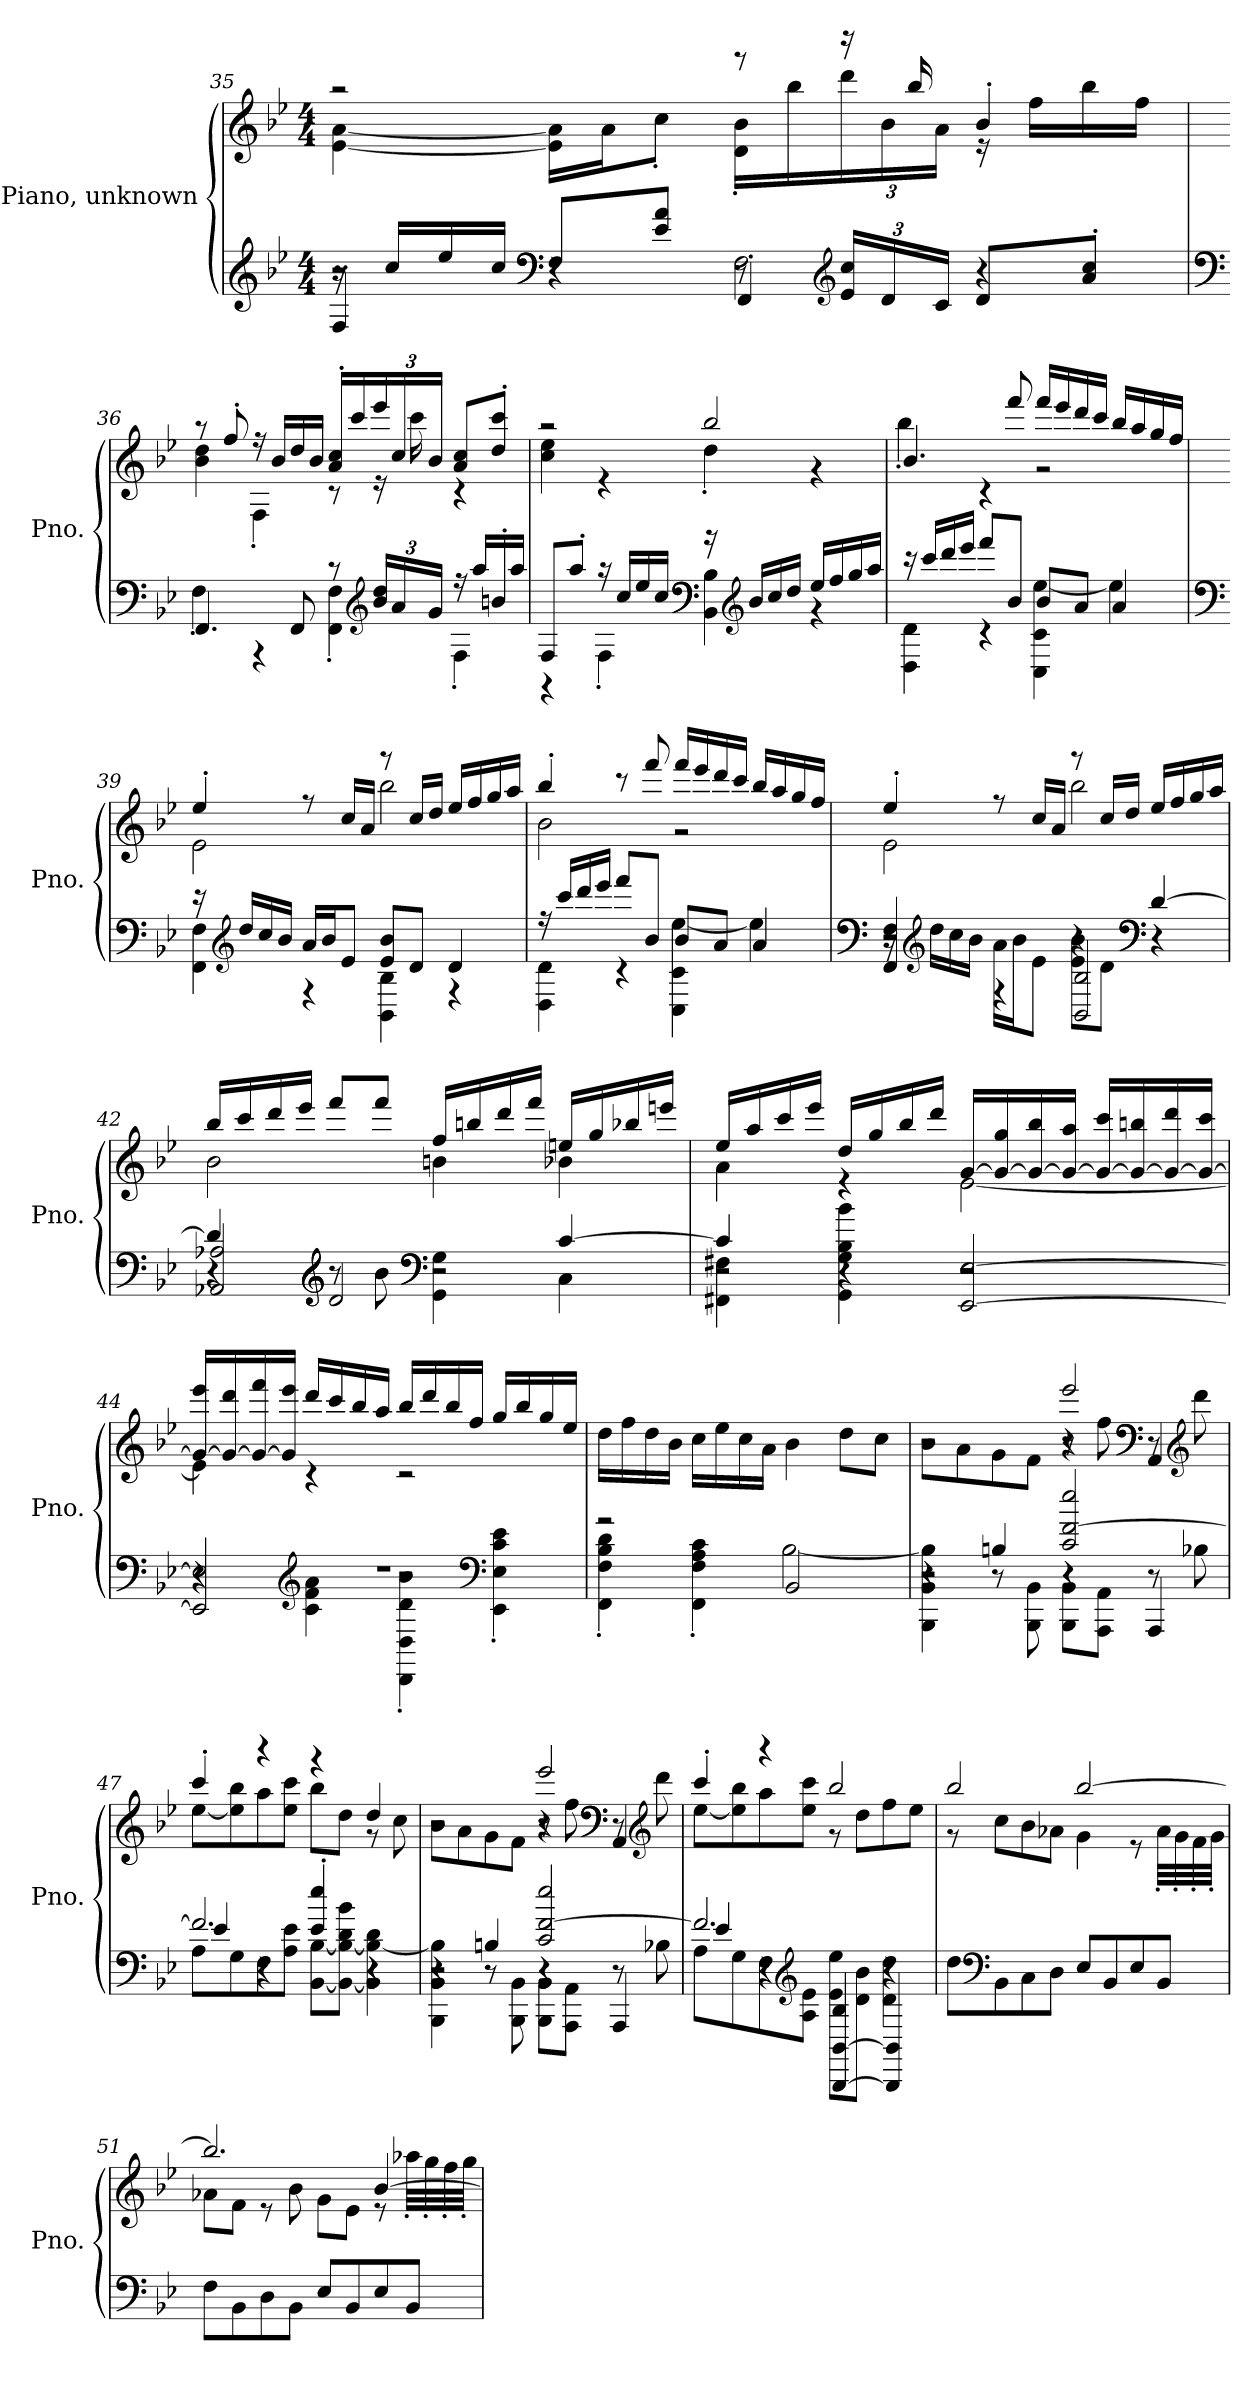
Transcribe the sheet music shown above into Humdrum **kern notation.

**kern	**kern
*part1	*part1
*staff2	*staff1
*I"Piano, unknown	*
*I'Pno.	*
!!LO:LB:g=z
*clefG2	*clefG2
*k[b-e-]	*k[b-e-]
*M4/4	*M4/4
=35	=35
*^	*^
*	*^	*	*
16r	2r	4F'/	2r	[4e-\ [4a\
16cc/LL	.	.	.	.
16ee-/	.	.	.	.
16cc/JJ	.	.	.	.
*clefF4	*	*	*	*
8F/L	.	4r	.	16e-\] 16a\]LL
.	.	.	.	16a\J
8e-/ 8a/J	.	.	.	8cc'\J
8r	2F\	4FF'/	8r	16d\' 16b-\'LL
.	.	.	.	16bb-\
*clefG2	*	*	*	*
*Xbrackettup	*	*	*	*Xbrackettup
24e-/ 24cc/LL	.	.	16r	24ddd\
24d/	.	.	.	24b-\
.	.	.	16bb-/	.
24c/JJ	.	.	.	24a\JJ
8d/L	.	4r	4b-'/	16r
.	.	.	.	16ff\LL
8a/' 8cc/'J	.	.	.	16bb-\
.	.	.	.	16ff\JJ
*v	*v	*v	*	*
=36	=36	=36
*clefF4	*	*
*^	*	*
4.FF/	4F'\	8r	4b-\ 4dd\
.	.	8ff'/	.
.	4r	16r	4F'\
.	.	16b-/LL	.
8FF/	.	16dd/	.
.	.	16b-/JJ	.
8r	4FF\' 4F\'	16a/' 16cc/'LL	8r
.	.	16ccc/	.
*clefG2	*	*	*
24b-/ 24dd/LL	.	24eee-/	16r
24a/	.	24cc/	.
.	.	.	16ccc\
24g/JJ	.	24b-/JJ	.
16r	4F'\	8a/ 8cc/L	4r
16aa/LL	.	.	.
16bn'/	.	8dd/' 8ccc/'J	.
16aa/JJ	.	.	.
!!LO:LB:g=z	!!
=37	=37	=37	=37
8F/L	4r	2r	4cc\ 4ee-\
8aa'/J	.	.	.
16r	4F'\	.	4r
16cc/LL	.	.	.
16ee-/	.	.	.
16cc/JJ	.	.	.
*clefF4	*	*	*
16r	4BB-\ 4B-\	2bb-/	4dd'\
*clefG2	*	*	*
16b-/LL	.	.	.
16cc/	.	.	.
16dd/JJ	.	.	.
16ee-/LL	4r	.	4r
16ff/	.	.	.
16gg/	.	.	.
16aa/JJ	.	.	.
=38	=38	=38	=38
16r	4D\ 4d\	4.b-/	4bb-'\
16ccc/LL	.	.	.
16ddd/	.	.	.
16eee-/JJ	.	.	.
8fff/L	4r	.	4r
8b-/J	.	8fff/	.
8b-/L	4C\ 4c\ [4ee-\	16fff/LL	2r
.	.	16eee-/	.
8a/J	.	16ddd/	.
.	.	16ccc/JJ	.
4a/	4ee-\]	16bb-/LL	.
.	.	16aa/	.
.	.	16gg/	.
.	.	16ff/JJ	.
!!LO:LB:g=z	!!
=39	=39	=39	=39
*clefF4	*	*	*
16r	4FF\ 4F\	4ee-'/	2e-\
*clefG2	*	*	*
16dd/LL	.	.	.
16cc/	.	.	.
16b-/JJ	.	.	.
16a/LL	4r	8r	.
16b-/J	.	.	.
8e-/J	.	16cc/LL	.
.	.	16a/JJ	.
8e-/ 8b-/L	4BB-\ 4B-\	8r	2bb-\
8d/J	.	16cc/LL	.
.	.	16dd/JJ	.
4d/	4r	16ee-/LL	.
.	.	16ff/	.
.	.	16gg/	.
.	.	16aa/JJ	.
=40	=40	=40	=40
16r	4D\ 4d\	4bb-'/	2b-\
16ccc/LL	.	.	.
16ddd/	.	.	.
16eee-/JJ	.	.	.
8fff/L	4r	8r	.
8b-/J	.	8fff/	.
8b-/L	4C\ 4c\ [4ee-\	16fff/LL	2r
.	.	16eee-/	.
8a/J	.	16ddd/	.
.	.	16ccc/JJ	.
4a/	4ee-\]	16bb-/LL	.
.	.	16aa/	.
.	.	16gg/	.
.	.	16ff/JJ	.
*v	*v	*	*
!!LO:PB:g=z	!!
=41	=41	=41
*clefF4	*	*
*^	*	*
*	*^	*	*
2r	16r	4FF/ 4F/	4ee-'/	2e-\
*clefG2	*	*	*	*
.	16dd\LL	.	.	.
.	16cc\	.	.	.
.	16b-\JJ	.	.	.
.	16a\LL	4r	8r	.
.	16b-\J	.	.	.
.	8e-\J	.	16cc/LL	.
.	.	.	16a/JJ	.
4r	8e-\ 8b-\L	2BB-/ 2B-/	8r	2bb-\
.	8d\J	.	16cc/LL	.
.	.	.	16dd/JJ	.
*clefF4	*	*	*	*
[4d/	4r	.	16ee-/LL	.
.	.	.	16ff/	.
.	.	.	16gg/	.
.	.	.	16aa/JJ	.
=42	=42	=42	=42	=42
4d/]	4r	2AA-X/ 2A-X/	16bb-/LL	2b-\
.	.	.	16ccc/	.
.	.	.	16ddd/	.
.	.	.	16eee-/JJ	.
*clefG2	*	*	*	*
2d/	8r	.	8fff/L	.
.	8b-\	.	8fff/J	.
*clefF4	*	*	*	*
.	4GG\ 4G\	2r	16ff/LL	4bn\
.	.	.	16bbn/	.
.	.	.	16ddd/	.
.	.	.	16fff/JJ	.
[4c/	4C\	.	16een/LL	4b-X\
.	.	.	16gg/	.
.	.	.	16bb-X/	.
.	.	.	16eeen/JJ	.
!!LO:LB:g=z	!!
=43	=43	=43	=43	=43
4c/]	4FF#X\ 4F#X\	2r	16ee-/LL	4a\
.	.	.	16aa/	.
.	.	.	16ccc/	.
.	.	.	16eee-/JJ	.
4r	4GG\ 4G\ 4B-\ 4b-\	.	16dd/LL	4r
.	.	.	16gg/	.
.	.	.	16bb-/	.
.	.	.	16ddd/JJ	.
2r	2r	[2EE-/ [2E-/	[16g/LL	[2e-\
.	.	.	16g/_ 16gg/	.
.	.	.	16g/_ 16bb-/	.
.	.	.	16g/_ 16aa/JJ	.
.	.	.	16g/_ 16ccc/LL	.
.	.	.	16g/_ 16bbn/	.
.	.	.	16g/_ 16ddd/	.
.	.	.	16g/_ 16ccc/JJ	.
=44	=44	=44	=44	=44
1r	4r	2EE-/] 2E-/]	16g/_ 16eee-/LL	4e-\]
.	.	.	16g/_ 16ddd/	.
.	.	.	16g/_ 16fff/	.
.	.	.	16g/] 16eee-/JJ	.
*clefG2	*	*	*	*
.	4c\ 4f\ 4a\	.	16ddd/LL	4r
.	.	.	16ccc/	.
.	.	.	16bb-/	.
.	.	.	16aa/JJ	.
.	4DD\' 4D\' 4d\' 4b-\'	2r	16bb-/LL	2r
.	.	.	16ddd/	.
.	.	.	16bb-/	.
.	.	.	16ff/JJ	.
*clefF4	*	*	*	*
.	4EE-\' 4E-\' 4c\' 4e-\'	.	16gg/LL	.
.	.	.	16bb-/	.
.	.	.	16gg/	.
.	.	.	16ee-/JJ	.
*	*v	*v	*	*
*	*	*v	*v
!!LO:LB:g=z
=45	=45	=45
2r	4FF\' 4F\' 4B-\' 4d\'	16dd\LL
.	.	16ff\
.	.	16dd\
.	.	16b-\JJ
.	4FF\' 4F\' 4A\' 4c\'	16cc\LL
.	.	16ee-\
.	.	16cc\
.	.	16a\JJ
2BB-/	[2B-\	4b-\
.	.	8dd\L
.	.	8cc\J
=46	=46	=46
*	*^	*^
*	*	*	*	*^
4r	4BBB-\ 4BB-\ 4B-\]	2r	2r	8b-\L	2r
.	.	.	.	8a\	.
4Bn/	8r	.	.	8g\	.
.	8BBB-\ 8BB-\	.	.	8f\J	.
2c/ [2f/ 2ee-/	8BBB-\ 8BB-\L	4r	2eee-/	8r	4r
.	8AAA\ 8AA\J	.	.	8ff\	.
*	*	*	*clefF4	*	*
.	8r	4AAA/	.	8r	4AA/
*	*	*	*clefG2	*	*
.	8B-X\	.	.	8ddd\	.
*	*	*	*	*v	*v
=47	=47	=47	=47	=47
2.f/]	8A\L	4e-/	4ccc'/	[8ee-\L
.	8G\	.	.	8ee-\] 8bb-\
.	8F\	4r	4r	8aa\
.	8A\ 8e-\J	.	.	8ee-\ 8ccc\J
.	[8BB-\ [8B-\L	4e-/' 4ee-/'	4r	8bb-\L
.	8BB-\_ 8B-\_ 8d\ 8b-\J	.	.	8dd\J
4r	4BB-\] 4B-\_ 4d\	4r	4dd/	8r
.	.	.	.	8cc\
!!LO:LB:g=z
=48	=48	=48	=48	=48
*	*	*	*	*^
4r	4BBB-\ 4BB-\ 4B-\]	2r	2r	8b-\L	2r
.	.	.	.	8a\	.
4Bn/	8r	.	.	8g\	.
.	8BBB-\ 8BB-\	.	.	8f\J	.
2c/ [2f/ 2ee-/	8BBB-\ 8BB-\L	4r	2eee-/	8r	4r
.	8AAA\ 8AA\J	.	.	8ff\	.
*	*	*	*clefF4	*	*
.	8r	4AAA/	.	8r	4AA/
*	*	*	*clefG2	*	*
.	8B-X\	.	.	8ddd\	.
*	*	*	*	*v	*v
=49	=49	=49	=49	=49
2.f/]	8A\L	4e-/	4ccc'/	[8ee-\L
.	8G\	.	.	8ee-\] 8bb-\
.	8F\	4r	4r	8aa\
*clefG2	*	*	*	*
.	8A\ 8e-\J	.	.	8ee-\ 8ccc\J
.	8e-\ 8ee-\L	[4BBB-/ [4BB-/ 4B-/	2bb-/	8r
.	8d\ 8b-\J	.	.	8dd\L
4r	4d\ 4dd\	4BBB-/] 4BB-/]	.	8ff\
.	.	.	.	8ee-\J
*v	*v	*v	*	*
=50	=50	=50
8dd\L	2bb-/	8r
*clefF4	*	*
8BB-\	.	8cc\L
8C\	.	8b-\
8D\J	.	8a-X\J
8E-/L	[2bb-/	4g\
8BB-/	.	.
8E-/	.	8r
8BB-/J	.	32a-'\LLL
.	.	32g'\
.	.	32f'\
.	.	32g'\JJJ
!!LO:LB:g=z	!!
=51	=51	=51
8F\L	2.bb-/]	8a-X\L
8BB-\	.	8f\J
8D\	.	8r
8BB-\J	.	8b-\
8E-/L	.	8g\L
8BB-/	.	8e-\J
8E-/	[4b-/	8r
8BB-/J	.	32aa-X'\LLL
.	.	32gg'\
.	.	32ff'\
.	.	32gg'\JJJ
*	*v	*v
=	=
*-	*-
